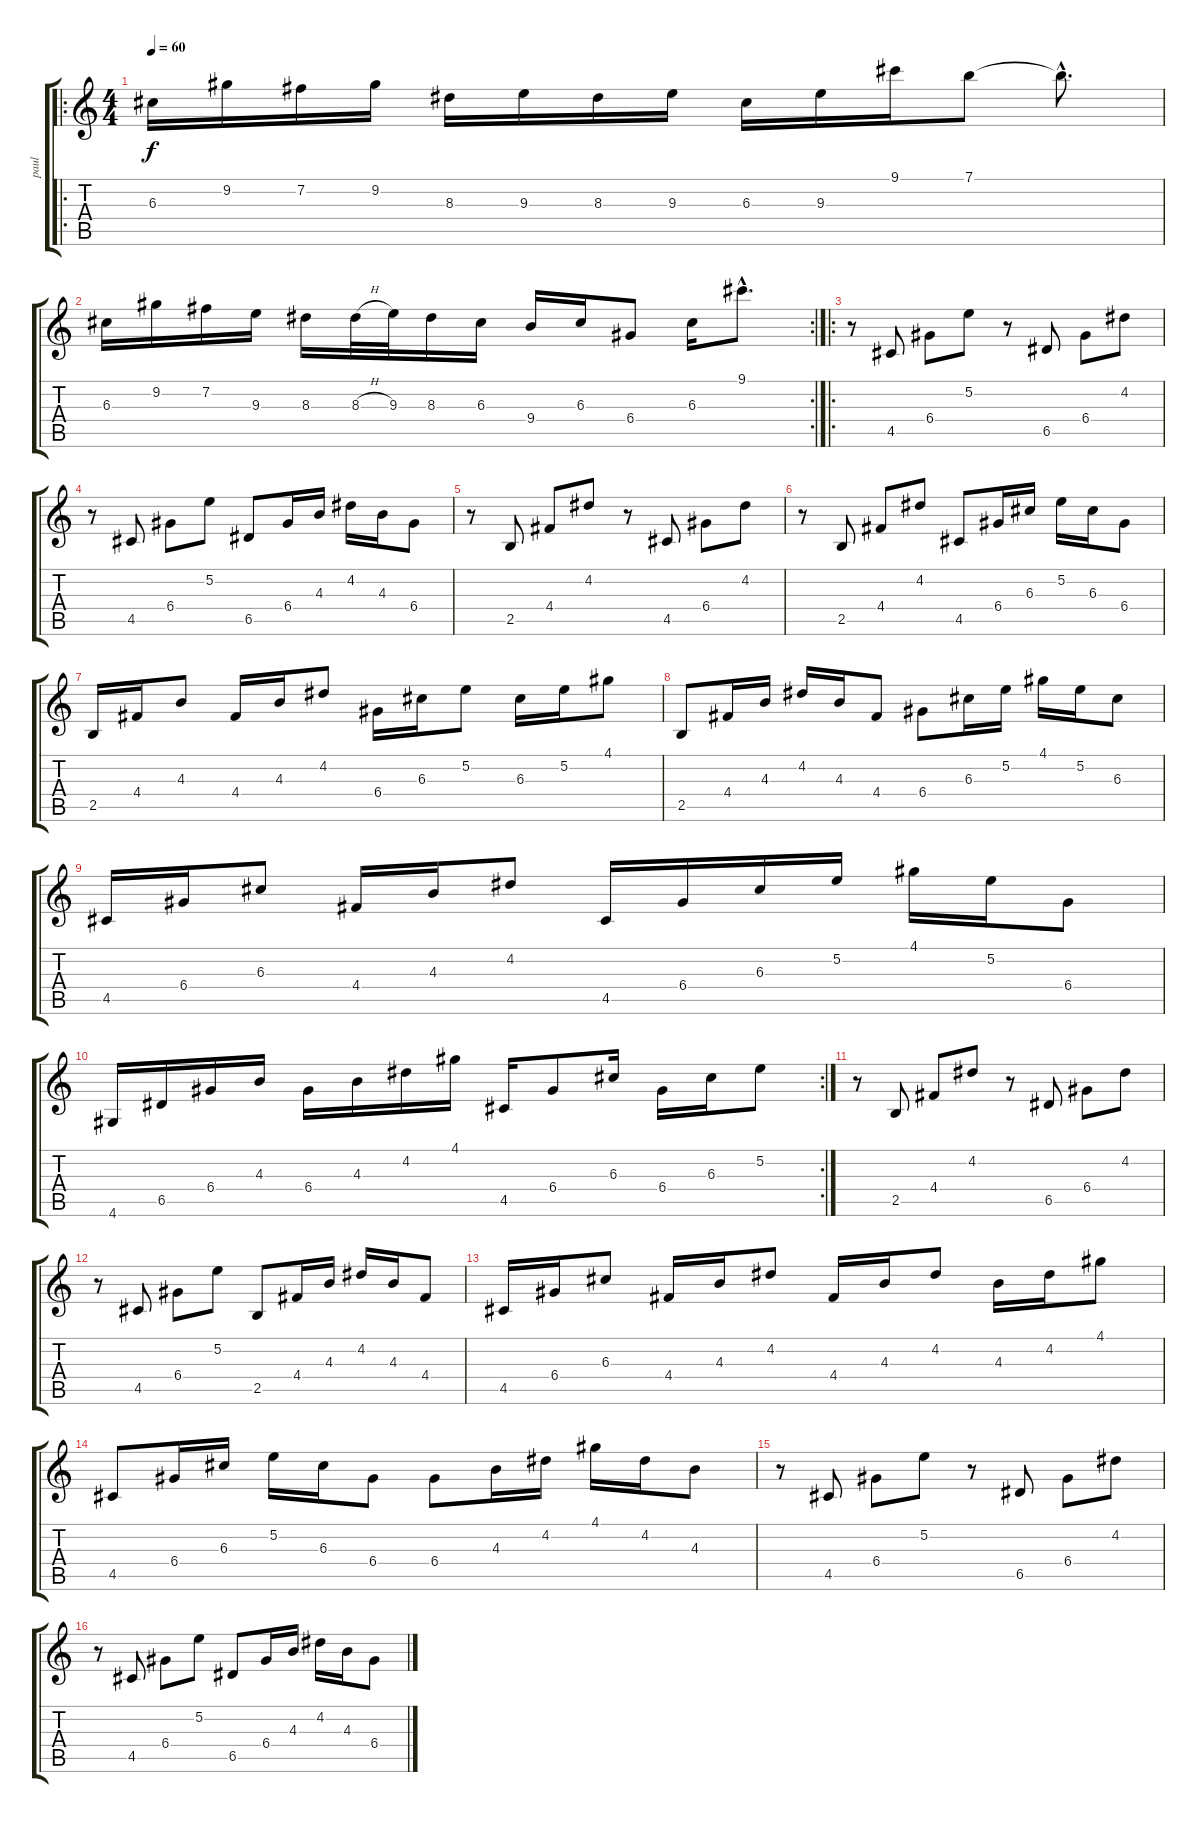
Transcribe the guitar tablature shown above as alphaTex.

\track ("paul" "paul") {instrument acousticguitarsteel}
\staff {score tabs}
\tuning (E4 B3 G3 D3 A2 E2) {hide}
\ro
\ts (4 4)
\tempo 60
\clef g2
\ks c
6.3.16{dy f instrument acousticguitarsteel} 9.2.16 7.2.16 9.2.16 8.3.16 9.3.16 8.3.16 9.3.16 6.3.16 9.3.16 9.1.16 7.1.8 7.1{hac t}.8{d} |
\rc 2
6.3.16 9.2.16 7.2.16 9.3.16 8.3.16 8.3{h}.32 9.3.32 8.3.16 6.3.16 9.4.16 6.3.16 6.4.8 6.3.16 9.1{hac}.8{d} |
\ro
r.8 4.5.8 6.4.8 5.2.8 r.8 6.5.8 6.4.8 4.2.8 |
r.8 4.5.8 6.4.8 5.2.8 6.5.8 6.4.16 4.3.16 4.2.16 4.3.16 6.4.8 |
r.8 2.5.8 4.4.8 4.2.8 r.8 4.5.8 6.4.8 4.2.8 |
r.8 2.5.8 4.4.8 4.2.8 4.5.8 6.4.16 6.3.16 5.2.16 6.3.16 6.4.8 |
2.5.16 4.4.16 4.3.8 4.4.16 4.3.16 4.2.8 6.4.16 6.3.16 5.2.8 6.3.16 5.2.16 4.1.8 |
2.5.8 4.4.16 4.3.16 4.2.16 4.3.16 4.4.8 6.4.8 6.3.16 5.2.16 4.1.16 5.2.16 6.3.8 |
4.5.16 6.4.16 6.3.8 4.4.16 4.3.16 4.2.8 4.5.16 6.4.16 6.3.16 5.2.16 4.1.16 5.2.16 6.4.8 |
\rc 2
4.6.16 6.5.16 6.4.16 4.3.16 6.4.16 4.3.16 4.2.16 4.1.16 4.5.16 6.4.8 6.3.16 6.4.16 6.3.16 5.2.8 |
r.8 2.5.8 4.4.8 4.2.8 r.8 6.5.8 6.4.8 4.2.8 |
r.8 4.5.8 6.4.8 5.2.8 2.5.8 4.4.16 4.3.16 4.2.16 4.3.16 4.4.8 |
4.5.16 6.4.16 6.3.8 4.4.16 4.3.16 4.2.8 4.4.16 4.3.16 4.2.8 4.3.16 4.2.16 4.1.8 |
4.5.8 6.4.16 6.3.16 5.2.16 6.3.16 6.4.8 6.4.8 4.3.16 4.2.16 4.1.16 4.2.16 4.3.8 |
r.8 4.5.8 6.4.8 5.2.8 r.8 6.5.8 6.4.8 4.2.8 |
r.8 4.5.8 6.4.8 5.2.8 6.5.8 6.4.16 4.3.16 4.2.16 4.3.16 6.4.8
